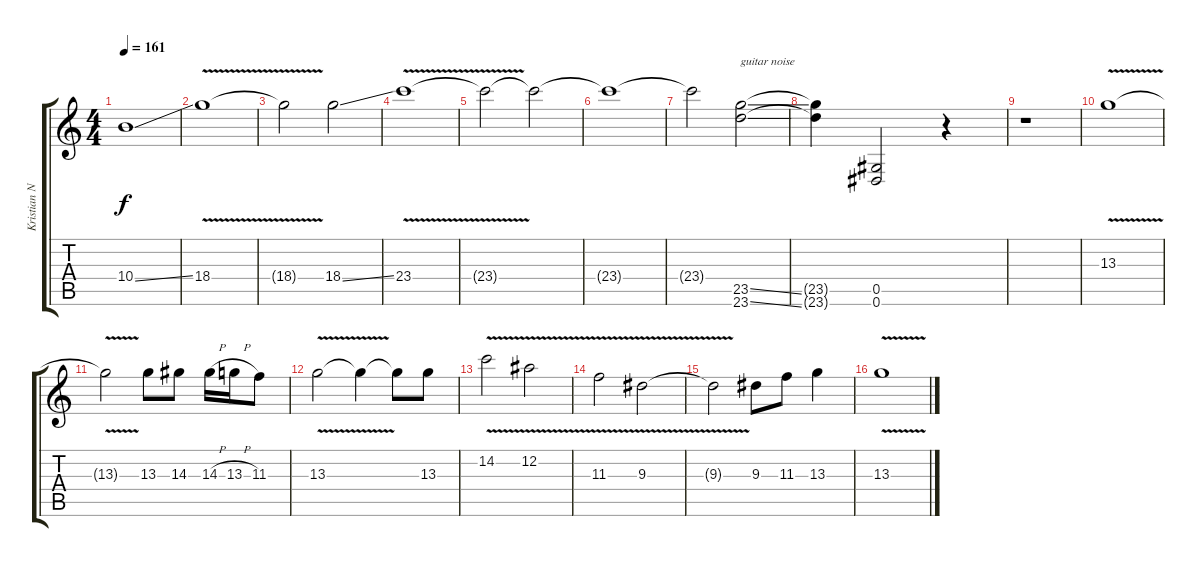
\track ("Kristian Niemann" "Kristian N") {instrument distortionguitar}
\staff {score tabs}
\tuning (Eb4 Bb3 Gb3 Db3 Ab2 Eb2) {hide}
\ts (4 4)
\tempo 161
\clef g2
\ks c
10.4{ss}.1{dy f} |
18.4{v}.1 |
18.4{t}.2 18.4{ss}.2 |
23.4{v}.1 |
23.4{t}.2 23.4{t}.2{volume 2} |
23.4{t}.1 |
23.4{t}.2 (23.5{ss} 23.6{ss}).2{txt "guitar noise" volume 16} |
(23.5{t} 23.6{t}).4 (0.5 0.6).2{volume 0} r.4 |
r.1 |
13.3{v}.1{volume 16} |
13.3{t}.2 13.3.8 14.3.8 14.3{h}.16 13.3{h}.16 11.3.8 |
13.3{v}.2 13.3{t}.4 13.3{t}.8 13.3.8 |
14.2{v}.2 12.2{v}.2 |
11.3{v}.2 9.3{v}.2 |
9.3{t}.2 9.3.8 11.3.8 13.3.4 |
13.3{v}.1
